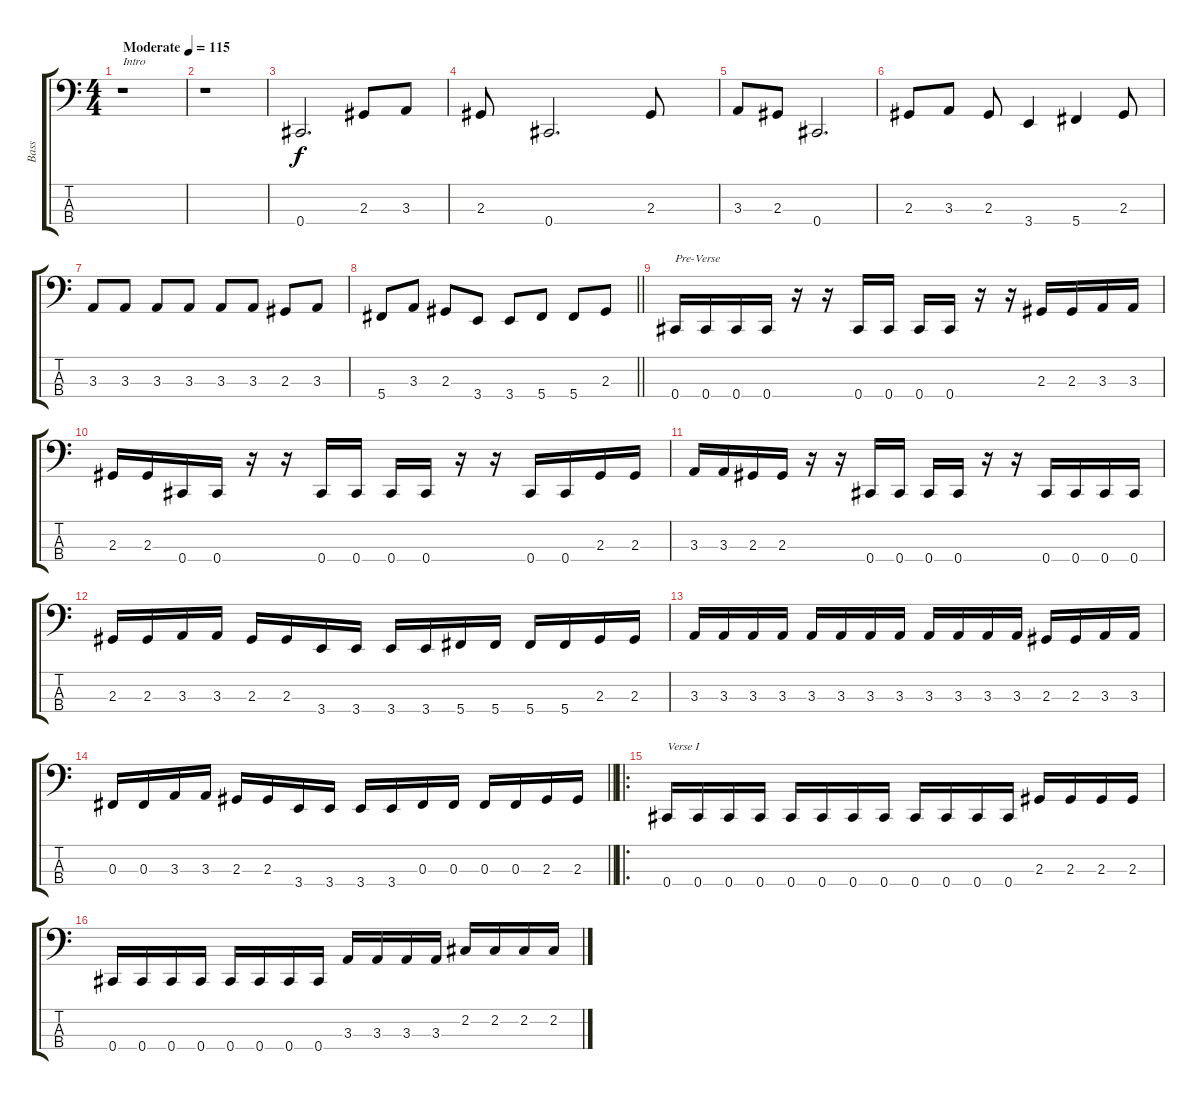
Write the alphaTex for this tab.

\track ("Bass" "Bass") {instrument electricbasspick}
\staff {score tabs}
\tuning (E2 B1 Gb1 Db1) {hide}
\ts (4 4)
\tempo (115 "Moderate")
\clef f4
\ks c
r.1{txt "Intro" dy f instrument electricbasspick} |
r.1 |
0.4.2{d} 2.3.8 3.3.8 |
2.3.8 0.4.2{d} 2.3.8 |
3.3.8 2.3.8 0.4.2{d} |
2.3.8 3.3.8 2.3.8 3.4.4 5.4.4 2.3.8 |
3.3.8 3.3.8 3.3.8 3.3.8 3.3.8 3.3.8 2.3.8 3.3.8 |
\barLineRight lightlight
5.4.8 3.3.8 2.3.8 3.4.8 3.4.8 5.4.8 5.4.8 2.3.8 |
0.4.16{txt "Pre-Verse"} 0.4.16 0.4.16 0.4.16 r.16 r.16 0.4.16 0.4.16 0.4.16 0.4.16 r.16 r.16 2.3.16 2.3.16 3.3.16 3.3.16 |
2.3.16 2.3.16 0.4.16 0.4.16 r.16 r.16 0.4.16 0.4.16 0.4.16 0.4.16 r.16 r.16 0.4.16 0.4.16 2.3.16 2.3.16 |
3.3.16 3.3.16 2.3.16 2.3.16 r.16 r.16 0.4.16 0.4.16 0.4.16 0.4.16 r.16 r.16 0.4.16 0.4.16 0.4.16 0.4.16 |
2.3.16 2.3.16 3.3.16 3.3.16 2.3.16 2.3.16 3.4.16 3.4.16 3.4.16 3.4.16 5.4.16 5.4.16 5.4.16 5.4.16 2.3.16 2.3.16 |
3.3.16 3.3.16 3.3.16 3.3.16 3.3.16 3.3.16 3.3.16 3.3.16 3.3.16 3.3.16 3.3.16 3.3.16 2.3.16 2.3.16 3.3.16 3.3.16 |
\barLineRight lightlight
0.3.16 0.3.16 3.3.16 3.3.16 2.3.16 2.3.16 3.4.16 3.4.16 3.4.16 3.4.16 0.3.16 0.3.16 0.3.16 0.3.16 2.3.16 2.3.16 |
\ro
0.4.16{txt "Verse I"} 0.4.16 0.4.16 0.4.16 0.4.16 0.4.16 0.4.16 0.4.16 0.4.16 0.4.16 0.4.16 0.4.16 2.3.16 2.3.16 2.3.16 2.3.16 |
0.4.16 0.4.16 0.4.16 0.4.16 0.4.16 0.4.16 0.4.16 0.4.16 3.3.16 3.3.16 3.3.16 3.3.16 2.2.16 2.2.16 2.2.16 2.2.16
